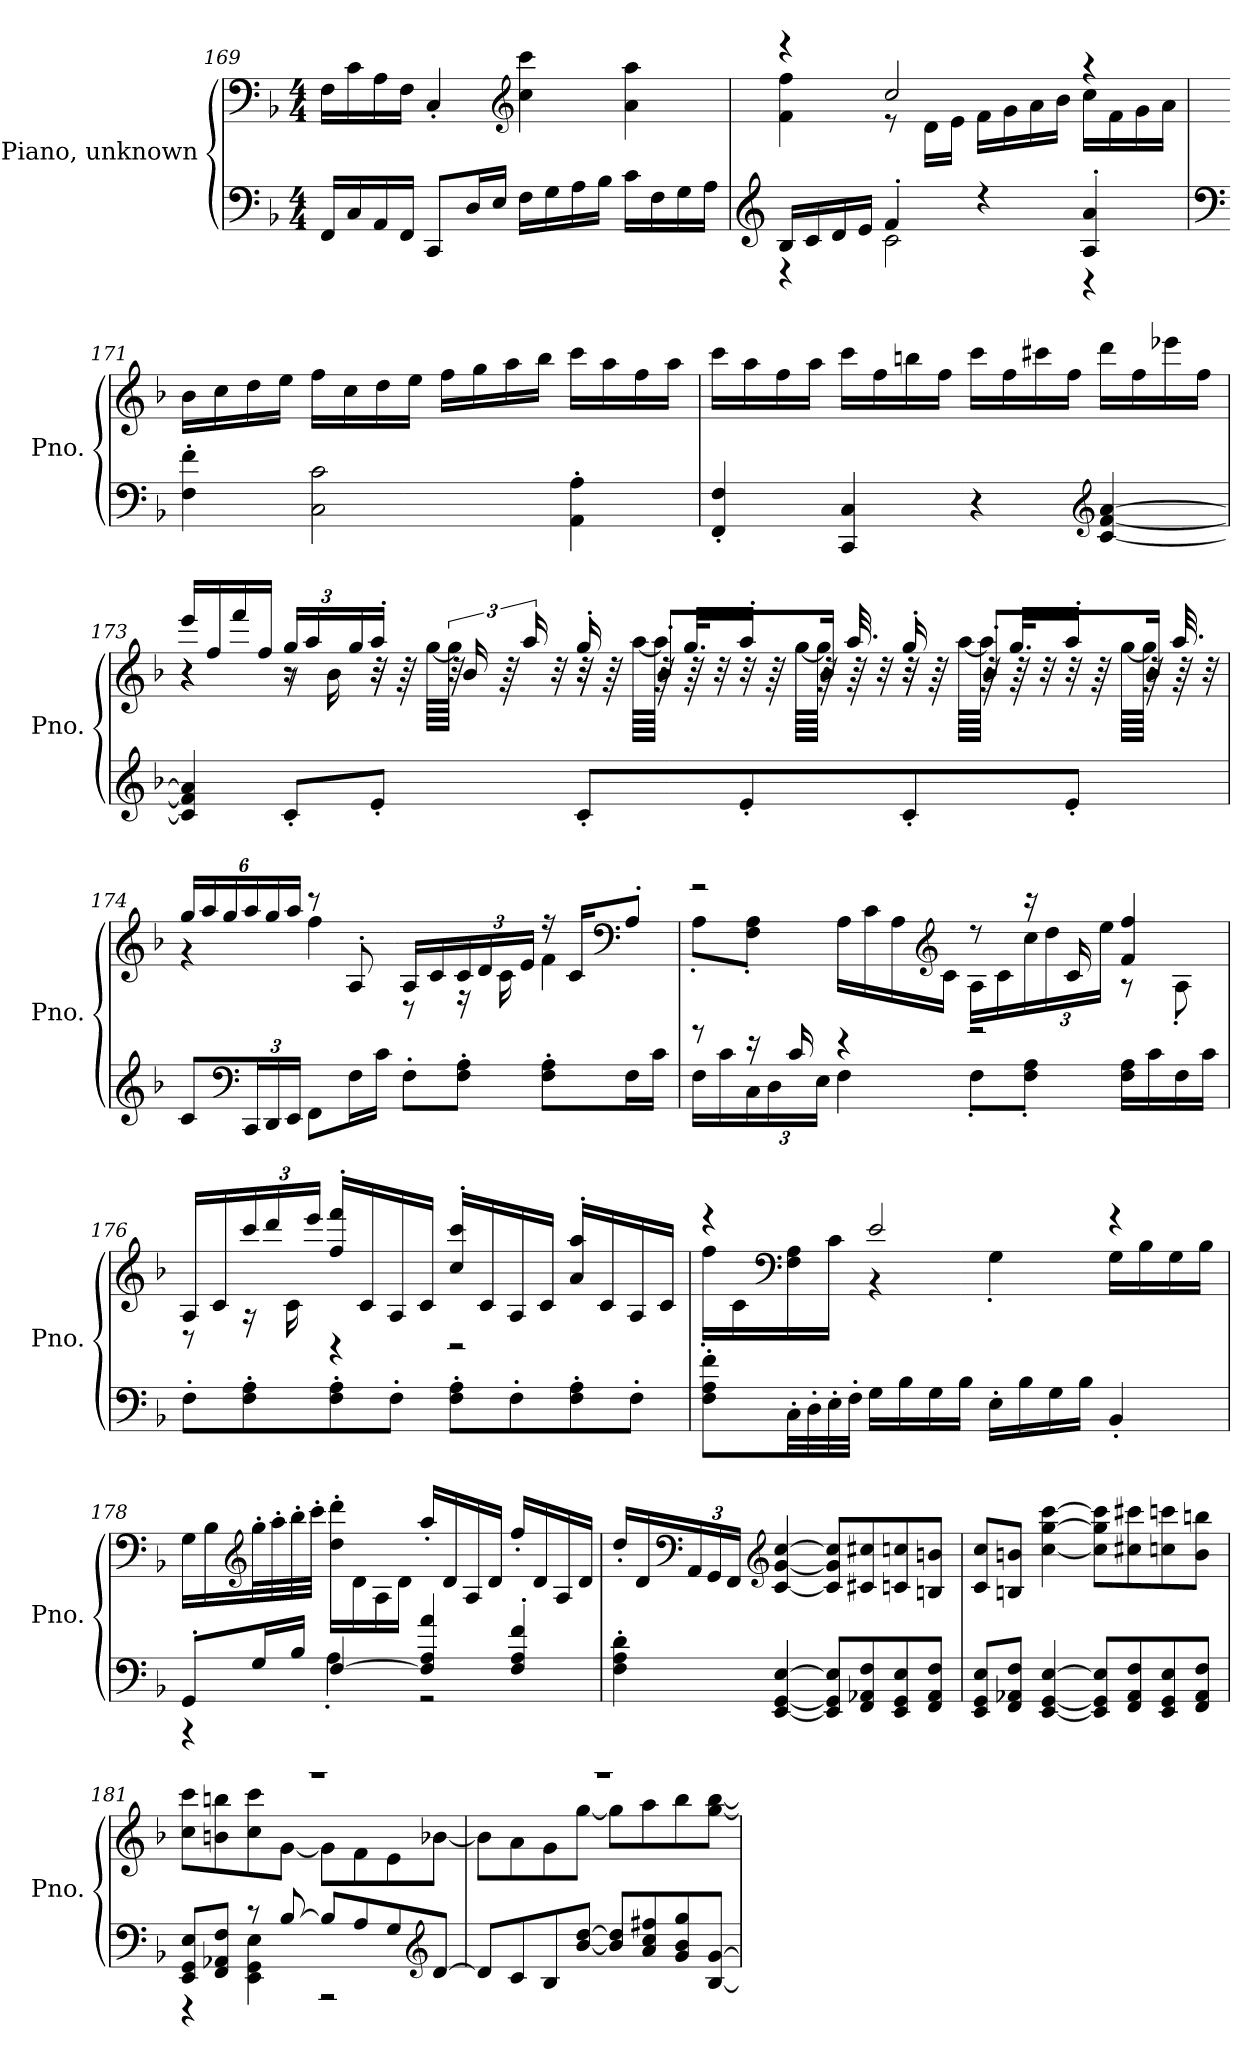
**kern	**kern
*part1	*part1
*staff2	*staff1
*I"Piano, unknown	*
*I'Pno.	*
!!LO:LB:g=z
*clefF4	*clefF4
*k[b-]	*k[b-]
*M4/4	*M4/4
=169	=169
16FF/LL	16F\LL
16C/	16c\
16AA/	16A\
16FF/JJ	16F\JJ
8CC/L	4C'/
16D/L	.
16E/JJ	.
*	*clefG2
16F\LL	4cc\ 4ccc\
16G\	.
16A\	.
16B-\JJ	.
16c\LL	4a\ 4aa\
16F\	.
16G\	.
16A\JJ	.
=170	=170
*clefG2	*
*^	*^
16B-/LL	4r	4r	4f\ 4ff\
16c/	.	.	.
16d/	.	.	.
16e/JJ	.	.	.
4f'/	2c\	2cc/	8r
.	.	.	16d\LL
.	.	.	16e\JJ
4r	.	.	16f\LL
.	.	.	16g\
.	.	.	16a\
.	.	.	16b-\JJ
4A/' 4a/'	4r	4r	16cc\LL
.	.	.	16f\
.	.	.	16g\
.	.	.	16a\JJ
*v	*v	*	*
*	*v	*v
!!LO:LB:g=z
=171	=171
*clefF4	*
4F\' 4f\'	16b-\LL
.	16cc\
.	16dd\
.	16ee\JJ
2C\ 2c\	16ff\LL
.	16cc\
.	16dd\
.	16ee\JJ
.	16ff\LL
.	16gg\
.	16aa\
.	16bb-\JJ
4AA\' 4A\'	16ccc\LL
.	16aa\
.	16ff\
.	16aa\JJ
=172	=172
4FF/' 4F/'	16ccc\LL
.	16aa\
.	16ff\
.	16aa\JJ
4CC/ 4C/	16ccc\LL
.	16ff\
.	16bbn\
.	16ff\JJ
4r	16ccc\LL
.	16ff\
.	16ccc#X\
.	16ff\JJ
*clefG2	*
[4c/ [4f/ [4a/	16ddd\LL
.	16ff\
.	16eee-X\
.	16ff\JJ
!!LO:LB:g=z
=173	=173
*	*^
*	*	*^
4c/] 4f/] 4a/]	16eee/LL	4r	4r
.	16ff/	.	.
.	16fff/	.	.
.	16ff/JJ	.	.
*	*Xbrackettup	*	*
8c'/L	24gg/LL	16r	8r
.	24aa/	.	.
.	.	16b-\	.
.	24gg/	.	.
8e'/J	16aa'/JJ	32r	16r
.	.	64r	.
.	.	[64gg\LLLL	.
*	*brackettup	*	*
.	48r	64gg\JJJJ]	16b-/
.	.	64r	.
.	24aa/	.	.
.	.	32r	.
8c'/L	16gg'/	32r	16r
.	.	64r	.
.	.	[64aa\LLLL	.
.	64r	64aa\JJJJ]	8b-'/L
.	32.gg/KLL	64r	.
.	.	32r	.
8e'/	16aa'/JJ	32r	.
.	.	64r	.
.	.	[64gg\LLLL	.
.	64r	64gg\JJJJ]	16b-/Jk
.	32.aa/	64r	.
.	.	32r	.
8c'/	16gg'/	32r	16r
.	.	64r	.
.	.	[64aa\LLLL	.
.	64r	64aa\JJJJ]	8b-'/L
.	32.gg/KLL	64r	.
.	.	32r	.
8e'/J	16aa'/JJ	32r	.
.	.	64r	.
.	.	[64gg\LLLL	.
.	64r	64gg\JJJJ]	16b-/Jk
.	32.aa/	64r	.
.	.	32r	.
*	*v	*v	*v
!!LO:PB:g=z
=174	=174
*	*Xbrackettup
*	*^
8c/L	24gg/LL	4r
.	24aa/	.
.	24gg/	.
*clefF4	*	*
*Xbrackettup	*	*
24CC/L	24aa/	.
24DD/	24gg/	.
24EE/JJ	24aa/JJ	.
8FF\L	8r	4ff\
16F\L	8A'/	.
16c\JJ	.	.
8F'\L	16A/LL	8r
.	16c/	.
8F\' 8A\'J	24c/	16r
.	24d/	.
.	.	16c\
.	24e/JJ	.
8F\' 8A\'L	16r	4f\
.	16c/KL	.
*	*clefF4	*
16F\L	8A'/J	.
16c\JJ	.	.
=175	=175	=175
*^	*	*
8r	16F\LL	2r	8A'\L
.	16c\	.	.
16r	24C\	.	8F\' 8A\'J
.	24D\	.	.
16c/	.	.	.
.	24E\JJ	.	.
4r	4F\	.	16A\LL
.	.	.	16c\
.	.	.	16A\
*	*	*clefG2	*
.	.	.	16c\JJ
2r	8F'\L	8r	16A\LL
.	.	.	16c\
.	8F\' 8A\'J	16r	24cc\
.	.	.	24dd\
.	.	16c/	.
.	.	.	24ee\JJ
.	16F\ 16A\LL	4f/ 4ff/	8r
.	16c\	.	.
.	16F\	.	8A'\
.	16c\JJ	.	.
*v	*v	*	*
!!LO:LB:g=z	!!
=176	=176	=176
8F'\L	16A/LL	8r
.	16c/	.
8F\' 8A\'	24ccc/	16r
.	24ddd/	.
.	.	16c\
.	24eee/JJ	.
8F\' 8A\'	16ff/' 16fff/'LL	4r
.	16c/	.
8F'\J	16A/	.
.	16c/JJ	.
8F\' 8A\'L	16cc/' 16ccc/'LL	2r
.	16c/	.
8F'\	16A/	.
.	16c/JJ	.
8F\' 8A\'	16a/' 16aa/'LL	.
.	16c/	.
8F'\J	16A/	.
.	16c/JJ	.
=177	=177	=177
8F\' 8A\' 8f\'L	4r	16ff'\LL
.	.	16c\
*	*clefF4	*
32C'\LL	.	16F\ 16A\
32D'\	.	.
32E'\	.	16c\JJ
32F'\JJJ	.	.
16G\LL	2e/	4r
16B-\	.	.
16G\	.	.
16B-\JJ	.	.
16E'\LL	.	4G'\
16B-\	.	.
16G\	.	.
16B-\JJ	.	.
4BB-'/	4r	16G\LL
.	.	16B-\
.	.	16G\
.	.	16B-\JJ
*	*v	*v
!!LO:LB:g=z
=178	=178
*^	*
8GG'/L	4r	16G\LL
.	.	16B-\
*	*	*clefG2
16G/L	.	32gg'\L
.	.	32aa'\
16B-/JJ	.	32bb-'\
.	.	32ccc'\JJJ
[4F/	4A'\	16dd\' 16ddd\'LL
.	.	16d\
.	.	16A\
.	.	16d\JJ
4F/] 4A/ 4a/	2r	16aa'/LL
.	.	16d/
.	.	16A/
.	.	16d/JJ
4F/' 4A/' 4f/'	.	16ff'/LL
.	.	16d/
.	.	16A/
.	.	16d/JJ
*v	*v	*
=179	=179
4F\' 4A\' 4d\'	16dd'/LL
.	16d/
*	*clefF4
.	24AA/
.	24GG/
.	24FF/JJ
*	*clefG2
[4EE/ [4GG/ [4E/	[4c/ [4g/ [4cc/
8EE/] 8GG/] 8E/]L	8c/] 8g/] 8cc/]L
8FF/ 8AA-X/ 8F/	8c#X/ 8cc#X/
8EE/ 8GG/ 8E/	8cn/ 8ccn/
8FF/ 8AA-/ 8F/J	8Bn/ 8bn/J
!!LO:LB:g=z
=180	=180
8EE/ 8GG/ 8E/L	8c/ 8cc/L
8FF/ 8AA-X/ 8F/J	8Bn/ 8bn/J
[4EE/ [4GG/ [4E/	[4cc\ [4gg\ [4ccc\
8EE/] 8GG/] 8E/]L	8cc\] 8gg\] 8ccc\]L
8FF/ 8AA-/ 8F/	8cc#X\ 8ccc#X\
8EE/ 8GG/ 8E/	8ccn\ 8cccn\
8FF/ 8AA-/ 8F/J	8b\ 8bbn\J
=181	=181
*^	*^
8EE/ 8GG/ 8E/L	4r	1r	8cc\ 8ccc\L
8FF/ 8AA-X/ 8F/J	.	.	8bn\ 8bbn\
8r	4EE\ 4GG\ 4E\	.	8cc\ 8ccc\
[8B-/	.	.	[8g\J
8B-/L]	2r	.	8g\L]
8A/	.	.	8f\
8G/	.	.	8e\
*clefG2	*	*	*
[8d/J	.	.	[8b-X\J
*v	*v	*	*
=182	=182	=182
8d/L]	1r	8b-\L]
8c/	.	8a\
8B-/	.	8g\
[8b-/ [8dd/J	.	[8gg\J
8b-/] 8dd/]L	.	8gg\L]
8a/ 8cc/ 8ff#X/	.	8aa\
8g/ 8b-/ 8gg/	.	8bb-\
[8B-/ [8g/J	.	[8gg\ [8bb-\J
*	*v	*v
=	=
*-	*-
